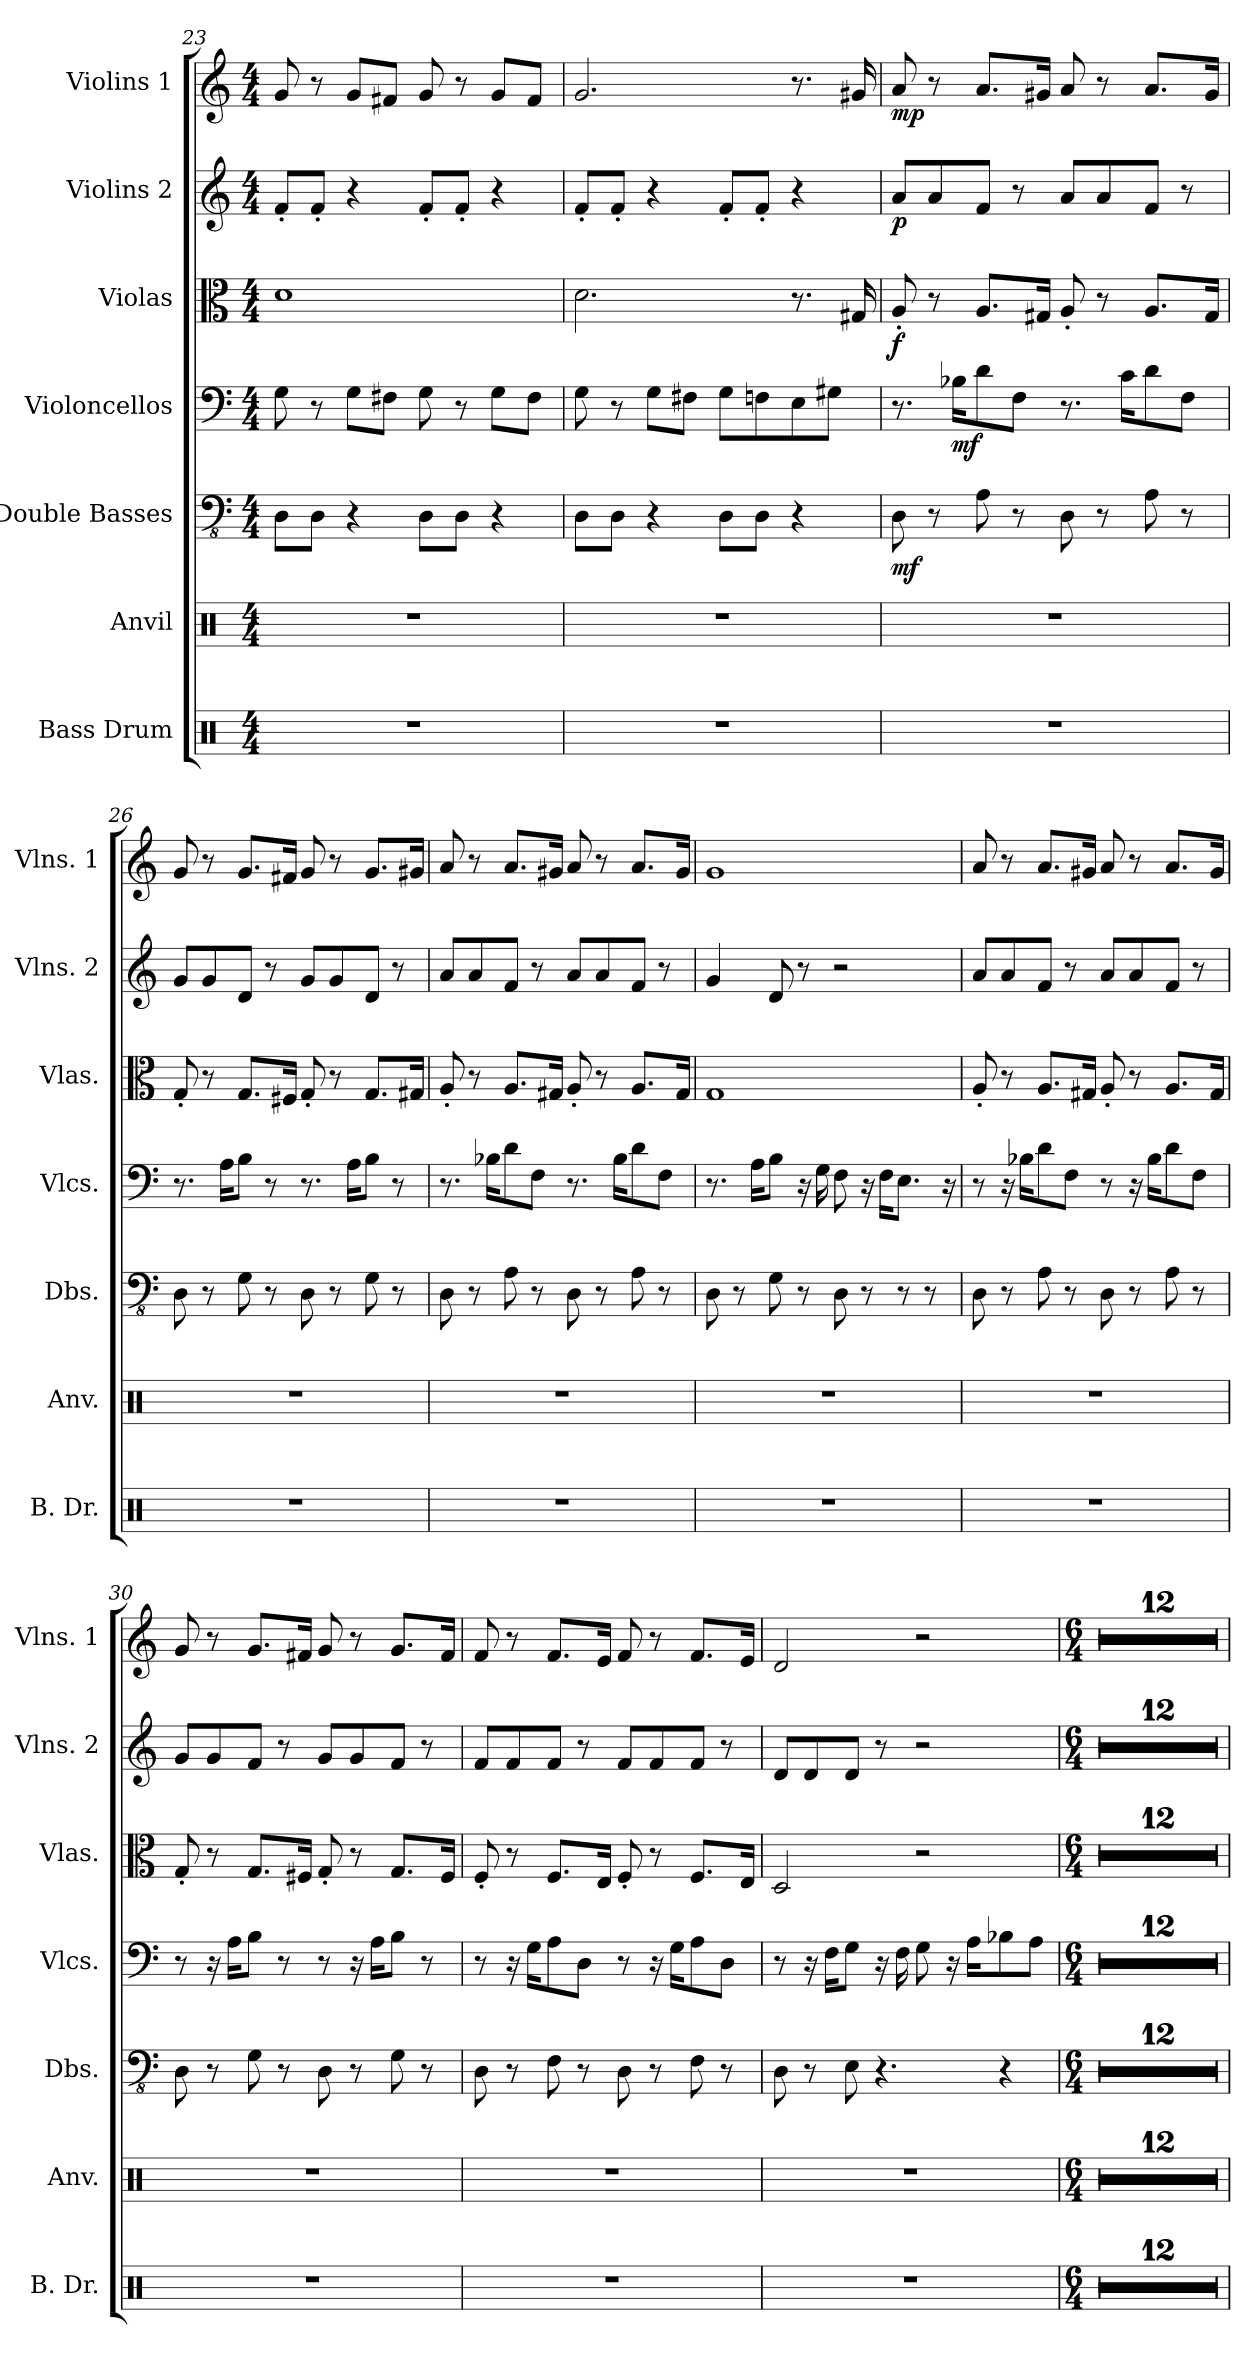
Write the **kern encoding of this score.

**kern	**kern	**kern	**dynam	**kern	**dynam	**kern	**dynam	**kern	**dynam	**kern	**dynam
*part7	*part6	*part5	*part5	*part4	*part4	*part3	*part3	*part2	*part2	*part1	*part1
*staff7	*staff6	*staff5	*staff5	*staff4	*staff4	*staff3	*staff3	*staff2	*staff2	*staff1	*staff1
*I"Bass Drum	*I"Anvil	*I"Double Basses	*	*I"Violoncellos	*	*I"Violas	*	*I"Violins 2	*	*I"Violins 1	*
*I'B. Dr.	*I'Anv.	*I'Dbs.	*	*I'Vlcs.	*	*I'Vlas.	*	*I'Vlns. 2	*	*I'Vlns. 1	*
!!LO:PB:g=z
*clefX	*clefX	*clefFv4	*	*clefF4	*	*clefC3	*	*clefG2	*	*clefG2	*
*k[]	*k[]	*k[]	*	*k[]	*	*k[]	*	*k[]	*	*k[]	*
*C:	*C:	*C:	*	*C:	*	*C:	*	*C:	*	*C:	*
*M4/4	*M4/4	*M4/4	*	*M4/4	*	*M4/4	*	*M4/4	*	*M4/4	*
=23	=23	=23	=23	=23	=23	=23	=23	=23	=23	=23	=23
1r	1r	8DD\L	.	8G\	.	1d	.	8f'/L	.	8g/	.
.	.	8DD\J	.	8r	.	.	.	8f'/J	.	8r	.
.	.	4r	.	8G\L	.	.	.	4r	.	8g/L	.
.	.	.	.	8F#X\J	.	.	.	.	.	8f#X/J	.
.	.	8DD\L	.	8G\	.	.	.	8f'/L	.	8g/	.
.	.	8DD\J	.	8r	.	.	.	8f'/J	.	8r	.
.	.	4r	.	8G\L	.	.	.	4r	.	8g/L	.
.	.	.	.	8F#\J	.	.	.	.	.	8f#/J	.
=24	=24	=24	=24	=24	=24	=24	=24	=24	=24	=24	=24
1r	1r	8DD\L	.	8G\	.	2.d\	.	8f'/L	.	2.g/	.
.	.	8DD\J	.	8r	.	.	.	8f'/J	.	.	.
.	.	4r	.	8G\L	.	.	.	4r	.	.	.
.	.	.	.	8F#X\J	.	.	.	.	.	.	.
.	.	8DD\L	.	8G\L	.	.	.	8f'/L	.	.	.
.	.	8DD\J	.	8Fn\	.	.	.	8f'/J	.	.	.
.	.	4r	.	8E\	.	8.r	.	4r	.	8.r	.
.	.	.	.	8G#X\J	.	.	.	.	.	.	.
.	.	.	.	.	.	16G#X/	.	.	.	16g#X/	.
=25	=25	=25	=25	=25	=25	=25	=25	=25	=25	=25	=25
!	!	!	!LO:DY:b	!	!	!	!LO:DY:b	!	!LO:DY:b	!	!LO:DY:b
1r	1r	8DD\	mf	8.r	.	8A'/	f	8a/L	p	8a/	mp
.	.	8r	.	.	.	8r	.	8a/	.	8r	.
!	!	!	!	!	!LO:DY:b	!	!	!	!	!	!
.	.	.	.	16B-X\KL	mf	.	.	.	.	.	.
.	.	8AA\	.	8d\	.	8.A/L	.	8f/J	.	8.a/L	.
.	.	8r	.	8F\J	.	.	.	8r	.	.	.
.	.	.	.	.	.	16G#X/Jk	.	.	.	16g#X/Jk	.
.	.	8DD\	.	8.r	.	8A'/	.	8a/L	.	8a/	.
.	.	8r	.	.	.	8r	.	8a/	.	8r	.
.	.	.	.	16c\KL	.	.	.	.	.	.	.
.	.	8AA\	.	8d\	.	8.A/L	.	8f/J	.	8.a/L	.
.	.	8r	.	8F\J	.	.	.	8r	.	.	.
.	.	.	.	.	.	16G#/Jk	.	.	.	16g#/Jk	.
!!LO:PB:g=z
=26	=26	=26	=26	=26	=26	=26	=26	=26	=26	=26	=26
1r	1r	8DD\	.	8.r	.	8G'/	.	8g/L	.	8g/	.
.	.	8r	.	.	.	8r	.	8g/	.	8r	.
.	.	.	.	16A\KL	.	.	.	.	.	.	.
.	.	8GG\	.	8B\J	.	8.G/L	.	8d/J	.	8.g/L	.
.	.	8r	.	8r	.	.	.	8r	.	.	.
.	.	.	.	.	.	16F#X/Jk	.	.	.	16f#X/Jk	.
.	.	8DD\	.	8.r	.	8G'/	.	8g/L	.	8g/	.
.	.	8r	.	.	.	8r	.	8g/	.	8r	.
.	.	.	.	16A\KL	.	.	.	.	.	.	.
.	.	8GG\	.	8B\J	.	8.G/L	.	8d/J	.	8.g/L	.
.	.	8r	.	8r	.	.	.	8r	.	.	.
.	.	.	.	.	.	16G#X/Jk	.	.	.	16g#X/Jk	.
=27	=27	=27	=27	=27	=27	=27	=27	=27	=27	=27	=27
1r	1r	8DD\	.	8.r	.	8A'/	.	8a/L	.	8a/	.
.	.	8r	.	.	.	8r	.	8a/	.	8r	.
.	.	.	.	16B-X\KL	.	.	.	.	.	.	.
.	.	8AA\	.	8d\	.	8.A/L	.	8f/J	.	8.a/L	.
.	.	8r	.	8F\J	.	.	.	8r	.	.	.
.	.	.	.	.	.	16G#X/Jk	.	.	.	16g#X/Jk	.
.	.	8DD\	.	8.r	.	8A'/	.	8a/L	.	8a/	.
.	.	8r	.	.	.	8r	.	8a/	.	8r	.
.	.	.	.	16B-\KL	.	.	.	.	.	.	.
.	.	8AA\	.	8d\	.	8.A/L	.	8f/J	.	8.a/L	.
.	.	8r	.	8F\J	.	.	.	8r	.	.	.
.	.	.	.	.	.	16G#/Jk	.	.	.	16g#/Jk	.
=28	=28	=28	=28	=28	=28	=28	=28	=28	=28	=28	=28
1r	1r	8DD\	.	8.r	.	1G	.	4g/	.	1g	.
.	.	8r	.	.	.	.	.	.	.	.	.
.	.	.	.	16A\KL	.	.	.	.	.	.	.
.	.	8GG\	.	8B\J	.	.	.	8d/	.	.	.
.	.	8r	.	16r	.	.	.	8r	.	.	.
.	.	.	.	16G\	.	.	.	.	.	.	.
.	.	8DD\	.	8F\	.	.	.	2r	.	.	.
.	.	8r	.	16r	.	.	.	.	.	.	.
.	.	.	.	16F\KL	.	.	.	.	.	.	.
.	.	8r	.	8.E\J	.	.	.	.	.	.	.
.	.	8r	.	.	.	.	.	.	.	.	.
.	.	.	.	16r	.	.	.	.	.	.	.
!!LO:PB:g=z
=29	=29	=29	=29	=29	=29	=29	=29	=29	=29	=29	=29
1r	1r	8DD\	.	8r	.	8A'/	.	8a/L	.	8a/	.
.	.	8r	.	16r	.	8r	.	8a/	.	8r	.
.	.	.	.	16B-X\KL	.	.	.	.	.	.	.
.	.	8AA\	.	8d\	.	8.A/L	.	8f/J	.	8.a/L	.
.	.	8r	.	8F\J	.	.	.	8r	.	.	.
.	.	.	.	.	.	16G#X/Jk	.	.	.	16g#X/Jk	.
.	.	8DD\	.	8r	.	8A'/	.	8a/L	.	8a/	.
.	.	8r	.	16r	.	8r	.	8a/	.	8r	.
.	.	.	.	16B-\KL	.	.	.	.	.	.	.
.	.	8AA\	.	8d\	.	8.A/L	.	8f/J	.	8.a/L	.
.	.	8r	.	8F\J	.	.	.	8r	.	.	.
.	.	.	.	.	.	16G#/Jk	.	.	.	16g#/Jk	.
=30	=30	=30	=30	=30	=30	=30	=30	=30	=30	=30	=30
1r	1r	8DD\	.	8r	.	8G'/	.	8g/L	.	8g/	.
.	.	8r	.	16r	.	8r	.	8g/	.	8r	.
.	.	.	.	16A\KL	.	.	.	.	.	.	.
.	.	8GG\	.	8B\J	.	8.G/L	.	8f/J	.	8.g/L	.
.	.	8r	.	8r	.	.	.	8r	.	.	.
.	.	.	.	.	.	16F#X/Jk	.	.	.	16f#X/Jk	.
.	.	8DD\	.	8r	.	8G'/	.	8g/L	.	8g/	.
.	.	8r	.	16r	.	8r	.	8g/	.	8r	.
.	.	.	.	16A\KL	.	.	.	.	.	.	.
.	.	8GG\	.	8B\J	.	8.G/L	.	8f/J	.	8.g/L	.
.	.	8r	.	8r	.	.	.	8r	.	.	.
.	.	.	.	.	.	16F#/Jk	.	.	.	16f#/Jk	.
=31	=31	=31	=31	=31	=31	=31	=31	=31	=31	=31	=31
1r	1r	8DD\	.	8r	.	8F'/	.	8f/L	.	8f/	.
.	.	8r	.	16r	.	8r	.	8f/	.	8r	.
.	.	.	.	16G\KL	.	.	.	.	.	.	.
.	.	8FF\	.	8A\	.	8.F/L	.	8f/J	.	8.f/L	.
.	.	8r	.	8D\J	.	.	.	8r	.	.	.
.	.	.	.	.	.	16E/Jk	.	.	.	16e/Jk	.
.	.	8DD\	.	8r	.	8F'/	.	8f/L	.	8f/	.
.	.	8r	.	16r	.	8r	.	8f/	.	8r	.
.	.	.	.	16G\KL	.	.	.	.	.	.	.
.	.	8FF\	.	8A\	.	8.F/L	.	8f/J	.	8.f/L	.
.	.	8r	.	8D\J	.	.	.	8r	.	.	.
.	.	.	.	.	.	16E/Jk	.	.	.	16e/Jk	.
!!LO:PB:g=z
=32	=32	=32	=32	=32	=32	=32	=32	=32	=32	=32	=32
1r	1r	8DD\	.	8r	.	2D/	.	8d/L	.	2d/	.
.	.	8r	.	16r	.	.	.	8d/	.	.	.
.	.	.	.	16F\KL	.	.	.	.	.	.	.
.	.	8EE\	.	8G\J	.	.	.	8d/J	.	.	.
.	.	4.r	.	16r	.	.	.	8r	.	.	.
.	.	.	.	16F\	.	.	.	.	.	.	.
.	.	.	.	8G\	.	2r	.	2r	.	2r	.
.	.	.	.	16r	.	.	.	.	.	.	.
.	.	.	.	16A\KL	.	.	.	.	.	.	.
.	.	4r	.	8B-X\	.	.	.	.	.	.	.
.	.	.	.	8A\J	.	.	.	.	.	.	.
=33	=33	=33	=33	=33	=33	=33	=33	=33	=33	=33	=33
*M6/4	*M6/4	*M6/4	*	*M6/4	*	*M6/4	*	*M6/4	*	*M6/4	*
1.r	1.r	1.r	.	1.r	.	1.r	.	1.r	.	1.r	.
=34	=34	=34	=34	=34	=34	=34	=34	=34	=34	=34	=34
1.r	1.r	1.r	.	1.r	.	1.r	.	1.r	.	1.r	.
=35	=35	=35	=35	=35	=35	=35	=35	=35	=35	=35	=35
1.r	1.r	1.r	.	1.r	.	1.r	.	1.r	.	1.r	.
=36	=36	=36	=36	=36	=36	=36	=36	=36	=36	=36	=36
1.r	1.r	1.r	.	1.r	.	1.r	.	1.r	.	1.r	.
=37	=37	=37	=37	=37	=37	=37	=37	=37	=37	=37	=37
1.r	1.r	1.r	.	1.r	.	1.r	.	1.r	.	1.r	.
=38	=38	=38	=38	=38	=38	=38	=38	=38	=38	=38	=38
1.r	1.r	1.r	.	1.r	.	1.r	.	1.r	.	1.r	.
=39	=39	=39	=39	=39	=39	=39	=39	=39	=39	=39	=39
1.r	1.r	1.r	.	1.r	.	1.r	.	1.r	.	1.r	.
=40	=40	=40	=40	=40	=40	=40	=40	=40	=40	=40	=40
1.r	1.r	1.r	.	1.r	.	1.r	.	1.r	.	1.r	.
=41	=41	=41	=41	=41	=41	=41	=41	=41	=41	=41	=41
1.r	1.r	1.r	.	1.r	.	1.r	.	1.r	.	1.r	.
!!LO:PB:g=z
=42	=42	=42	=42	=42	=42	=42	=42	=42	=42	=42	=42
1.r	1.r	1.r	.	1.r	.	1.r	.	1.r	.	1.r	.
=43	=43	=43	=43	=43	=43	=43	=43	=43	=43	=43	=43
1.r	1.r	1.r	.	1.r	.	1.r	.	1.r	.	1.r	.
=44	=44	=44	=44	=44	=44	=44	=44	=44	=44	=44	=44
1.r	1.r	1.r	.	1.r	.	1.r	.	1.r	.	1.r	.
=	=	=	=	=	=	=	=	=	=	=	=
*-	*-	*-	*-	*-	*-	*-	*-	*-	*-	*-	*-
